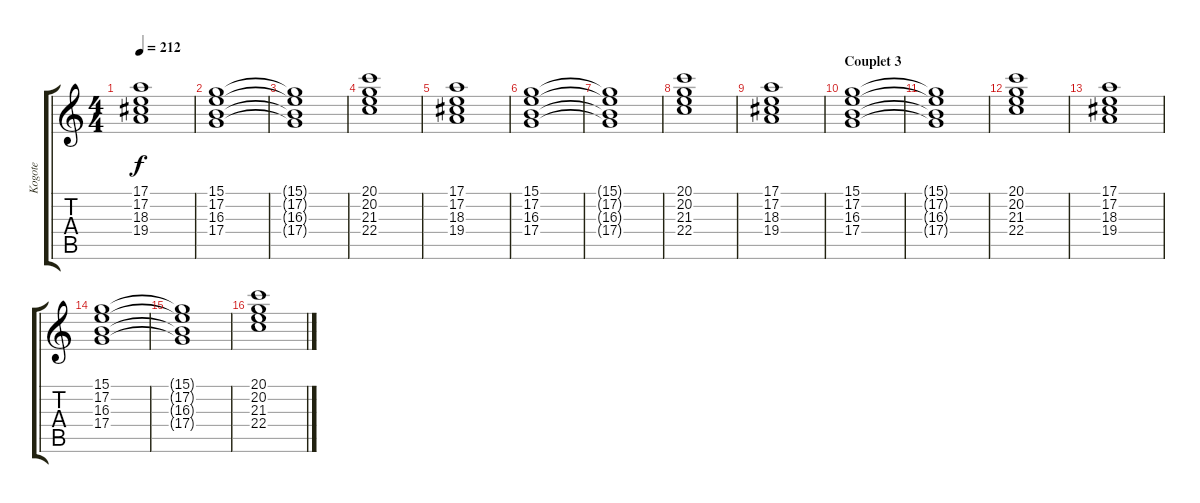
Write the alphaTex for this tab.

\track ("Kogote" "Kogote") {instrument drawbarorgan}
\staff {score tabs}
\tuning (E4 B3 G3 D3 A2 E2) {hide}
\ts (4 4)
\tempo 212
\clef g2
\ks c
(17.1 17.2 18.3 19.4).1{dy f} |
(15.1 17.2 16.3 17.4).1 |
(15.1{t} 17.2{t} 16.3{t} 17.4{t}).1 |
(20.1 20.2 21.3 22.4).1 |
(17.1 17.2 18.3 19.4).1 |
(15.1 17.2 16.3 17.4).1 |
(15.1{t} 17.2{t} 16.3{t} 17.4{t}).1 |
(20.1 20.2 21.3 22.4).1 |
(17.1 17.2 18.3 19.4).1 |
\section ("" "Couplet 3")
(15.1 17.2 16.3 17.4).1 |
(15.1{t} 17.2{t} 16.3{t} 17.4{t}).1 |
(20.1 20.2 21.3 22.4).1 |
(17.1 17.2 18.3 19.4).1 |
(15.1 17.2 16.3 17.4).1 |
(15.1{t} 17.2{t} 16.3{t} 17.4{t}).1 |
(20.1 20.2 21.3 22.4).1
